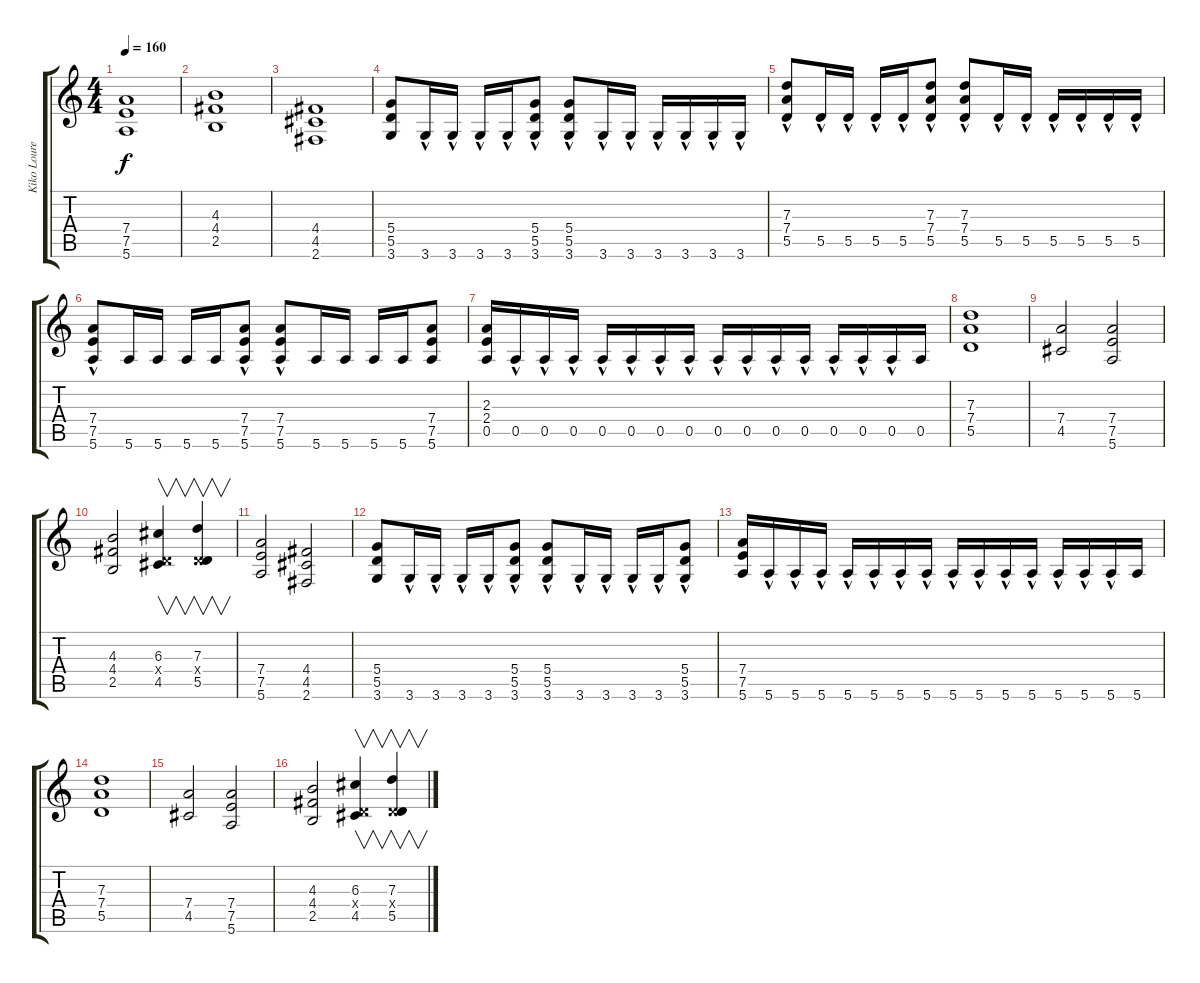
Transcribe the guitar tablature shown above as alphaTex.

\track ("Kiko Loureiro (Guitarra 1)" "Kiko Loure") {instrument overdrivenguitar}
\staff {score tabs}
\tuning (E4 B3 G3 D3 A2 E2) {hide}
\ts (4 4)
\tempo 160
\clef g2
\ks c
(7.4 7.5 5.6).1{dy f} |
(4.3 4.4 2.5).1 |
(4.4 4.5 2.6).1 |
(5.4 5.5 3.6).8 3.6{hac}.16 3.6{hac}.16 3.6{hac}.16 3.6{hac}.16 (5.4 5.5 3.6{hac}).8 (5.4 5.5 3.6{hac}).8 3.6{hac}.16 3.6{hac}.16 3.6{hac}.16 3.6{hac}.16 3.6{hac}.16 3.6{hac}.16 |
(7.3 7.4 5.5{hac}).8 5.5{hac}.16 5.5{hac}.16 5.5{hac}.16 5.5{hac}.16 (7.3 7.4 5.5{hac}).8 (7.3 7.4 5.5{hac}).8 5.5{hac}.16 5.5{hac}.16 5.5{hac}.16 5.5{hac}.16 5.5{hac}.16 5.5{hac}.16 |
(7.4 7.5{hac} 5.6).8 5.6.16 5.6.16 5.6.16 5.6.16 (7.4 7.5{hac} 5.6).8 (7.4 7.5{hac} 5.6).8 5.6.16 5.6.16 5.6.16 5.6.16 (7.4 7.5 5.6).8 |
(2.3 2.4 0.5).16 0.5{hac}.16 0.5{hac}.16 0.5{hac}.16 0.5{hac}.16 0.5{hac}.16 0.5{hac}.16 0.5{hac}.16 0.5{hac}.16 0.5{hac}.16 0.5{hac}.16 0.5{hac}.16 0.5{hac}.16 0.5{hac}.16 0.5{hac}.16 0.5.16 |
(7.3 7.4 5.5).1 |
(7.4 4.5).2 (7.4 7.5 5.6).2 |
(4.3 4.4 2.5).2 (6.3 0.4{x} 4.5).4{v} (7.3 0.4{x} 5.5).4{v} |
(7.4 7.5 5.6).2 (4.4 4.5 2.6).2 |
(5.4 5.5 3.6).8 3.6{hac}.16 3.6{hac}.16 3.6{hac}.16 3.6{hac}.16 (5.4 5.5 3.6{hac}).8 (5.4 5.5 3.6{hac}).8 3.6{hac}.16 3.6{hac}.16 3.6{hac}.16 3.6{hac}.16 (5.4 5.5 3.6{hac}).8 |
(7.4 7.5 5.6).16 5.6{hac}.16 5.6{hac}.16 5.6{hac}.16 5.6{hac}.16 5.6{hac}.16 5.6{hac}.16 5.6{hac}.16 5.6{hac}.16 5.6{hac}.16 5.6{hac}.16 5.6{hac}.16 5.6{hac}.16 5.6{hac}.16 5.6{hac}.16 5.6.16 |
(7.3 7.4 5.5).1 |
(7.4 4.5).2 (7.4 7.5 5.6).2 |
(4.3 4.4 2.5).2 (6.3 0.4{x} 4.5).4{v} (7.3 0.4{x} 5.5).4{v}
